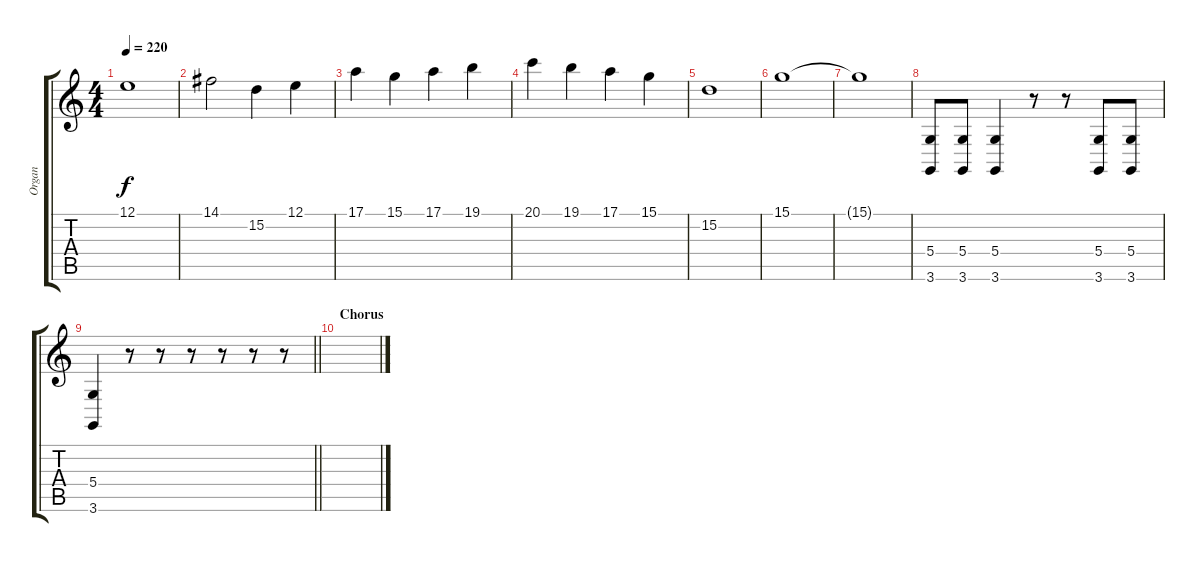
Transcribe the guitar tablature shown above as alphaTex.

\track ("Organ" "Organ") {instrument harmonica}
\staff {score tabs}
\tuning (E4 B3 G3 D3 A2 E2) {hide}
\ts (4 4)
\tempo 220
\clef g2
\ks c
12.1{t}.1{dy f} |
14.1.2 15.2.4 12.1.4 |
17.1.4 15.1.4 17.1.4 19.1.4 |
20.1.4 19.1.4 17.1.4 15.1.4 |
15.2.1 |
15.1.1 |
15.1{t}.1 |
(5.4 3.6).8 (5.4 3.6).8 (5.4 3.6).4 r.8 r.8 (5.4 3.6).8 (5.4 3.6).8 |
\barLineRight lightlight
(5.4 3.6).4 r.8 r.8 r.8 r.8 r.8 r.8 |
\section ("" "Chorus")
